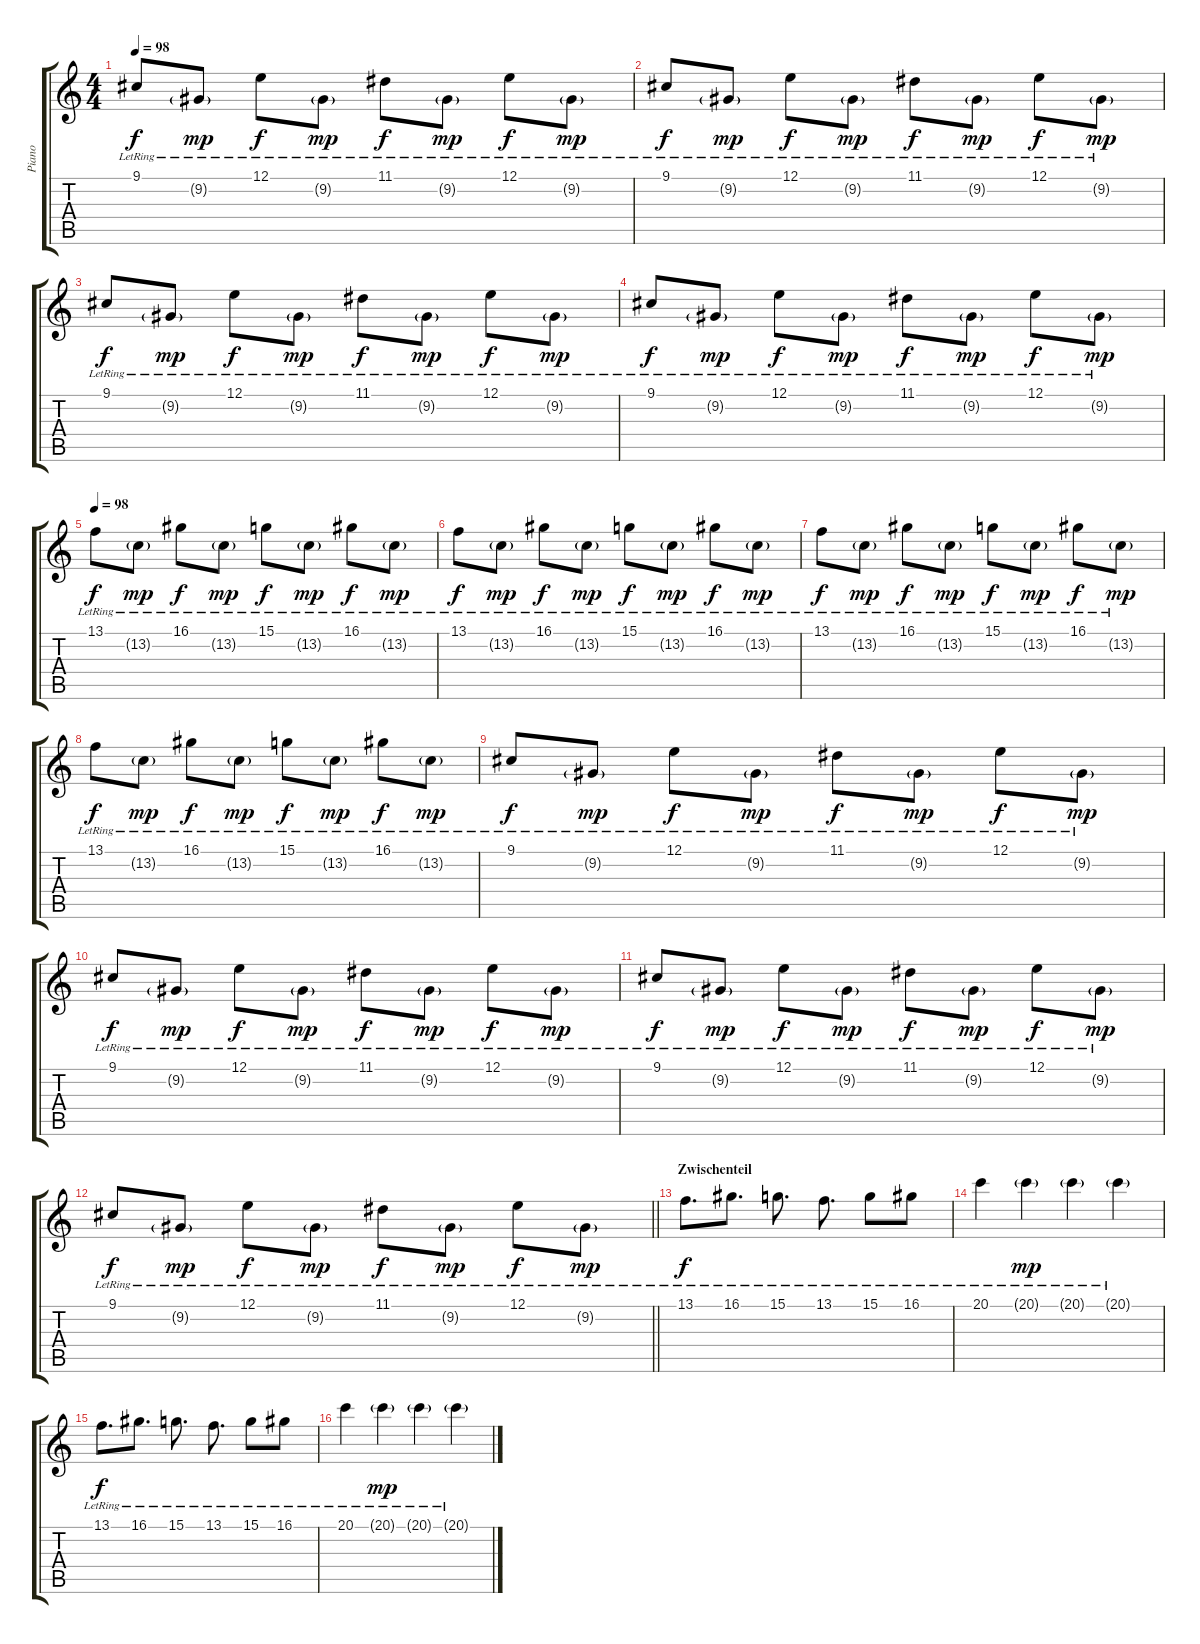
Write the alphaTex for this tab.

\track ("Piano" "Piano") {instrument acousticgrandpiano}
\staff {score tabs}
\tuning (E4 B3 G3 D3 A2 E2) {hide}
\ts (4 4)
\tempo 98
\clef g2
\ks c
9.1{lr}.8{dy f} 9.2{g lr}.8{dy mp} 12.1{lr}.8{dy f} 9.2{g lr}.8{dy mp} 11.1{lr}.8{dy f} 9.2{g lr}.8{dy mp} 12.1{lr}.8{dy f} 9.2{g lr}.8{dy mp} |
9.1{lr}.8{dy f} 9.2{g lr}.8{dy mp} 12.1{lr}.8{dy f} 9.2{g lr}.8{dy mp} 11.1{lr}.8{dy f} 9.2{g lr}.8{dy mp} 12.1{lr}.8{dy f} 9.2{g lr}.8{dy mp} |
9.1{lr}.8{dy f} 9.2{g lr}.8{dy mp} 12.1{lr}.8{dy f} 9.2{g lr}.8{dy mp} 11.1{lr}.8{dy f} 9.2{g lr}.8{dy mp} 12.1{lr}.8{dy f} 9.2{g lr}.8{dy mp} |
9.1{lr}.8{dy f} 9.2{g lr}.8{dy mp} 12.1{lr}.8{dy f} 9.2{g lr}.8{dy mp} 11.1{lr}.8{dy f} 9.2{g lr}.8{dy mp} 12.1{lr}.8{dy f} 9.2{g lr}.8{dy mp} |
\tempo 98
13.1{lr}.8{dy f} 13.2{g lr}.8{dy mp} 16.1{lr}.8{dy f} 13.2{g lr}.8{dy mp} 15.1{lr}.8{dy f} 13.2{g lr}.8{dy mp} 16.1{lr}.8{dy f} 13.2{g lr}.8{dy mp} |
13.1{lr}.8{dy f} 13.2{g lr}.8{dy mp} 16.1{lr}.8{dy f} 13.2{g lr}.8{dy mp} 15.1{lr}.8{dy f} 13.2{g lr}.8{dy mp} 16.1{lr}.8{dy f} 13.2{g lr}.8{dy mp} |
13.1{lr}.8{dy f} 13.2{g lr}.8{dy mp} 16.1{lr}.8{dy f} 13.2{g lr}.8{dy mp} 15.1{lr}.8{dy f} 13.2{g lr}.8{dy mp} 16.1{lr}.8{dy f} 13.2{g lr}.8{dy mp} |
13.1{lr}.8{dy f} 13.2{g lr}.8{dy mp} 16.1{lr}.8{dy f} 13.2{g lr}.8{dy mp} 15.1{lr}.8{dy f} 13.2{g lr}.8{dy mp} 16.1{lr}.8{dy f} 13.2{g lr}.8{dy mp} |
9.1{lr}.8{dy f} 9.2{g lr}.8{dy mp} 12.1{lr}.8{dy f} 9.2{g lr}.8{dy mp} 11.1{lr}.8{dy f} 9.2{g lr}.8{dy mp} 12.1{lr}.8{dy f} 9.2{g lr}.8{dy mp} |
9.1{lr}.8{dy f} 9.2{g lr}.8{dy mp} 12.1{lr}.8{dy f} 9.2{g lr}.8{dy mp} 11.1{lr}.8{dy f} 9.2{g lr}.8{dy mp} 12.1{lr}.8{dy f} 9.2{g lr}.8{dy mp} |
9.1{lr}.8{dy f} 9.2{g lr}.8{dy mp} 12.1{lr}.8{dy f} 9.2{g lr}.8{dy mp} 11.1{lr}.8{dy f} 9.2{g lr}.8{dy mp} 12.1{lr}.8{dy f} 9.2{g lr}.8{dy mp} |
\barLineRight lightlight
9.1{lr}.8{dy f} 9.2{g lr}.8{dy mp} 12.1{lr}.8{dy f} 9.2{g lr}.8{dy mp} 11.1{lr}.8{dy f} 9.2{g lr}.8{dy mp} 12.1{lr}.8{dy f} 9.2{g lr}.8{dy mp} |
\section ("" "Zwischenteil")
13.1{lr}.8{d dy f} 16.1{lr}.8{d} 15.1{lr}.8{d} 13.1{lr}.8{d} 15.1{lr}.8 16.1{lr}.8 |
20.1{lr}.4 20.1{g lr}.4{dy mp} 20.1{g lr}.4 20.1{g lr}.4 |
13.1{lr}.8{d dy f} 16.1{lr}.8{d} 15.1{lr}.8{d} 13.1{lr}.8{d} 15.1{lr}.8 16.1{lr}.8 |
20.1{lr}.4 20.1{g lr}.4{dy mp} 20.1{g lr}.4 20.1{g lr}.4
